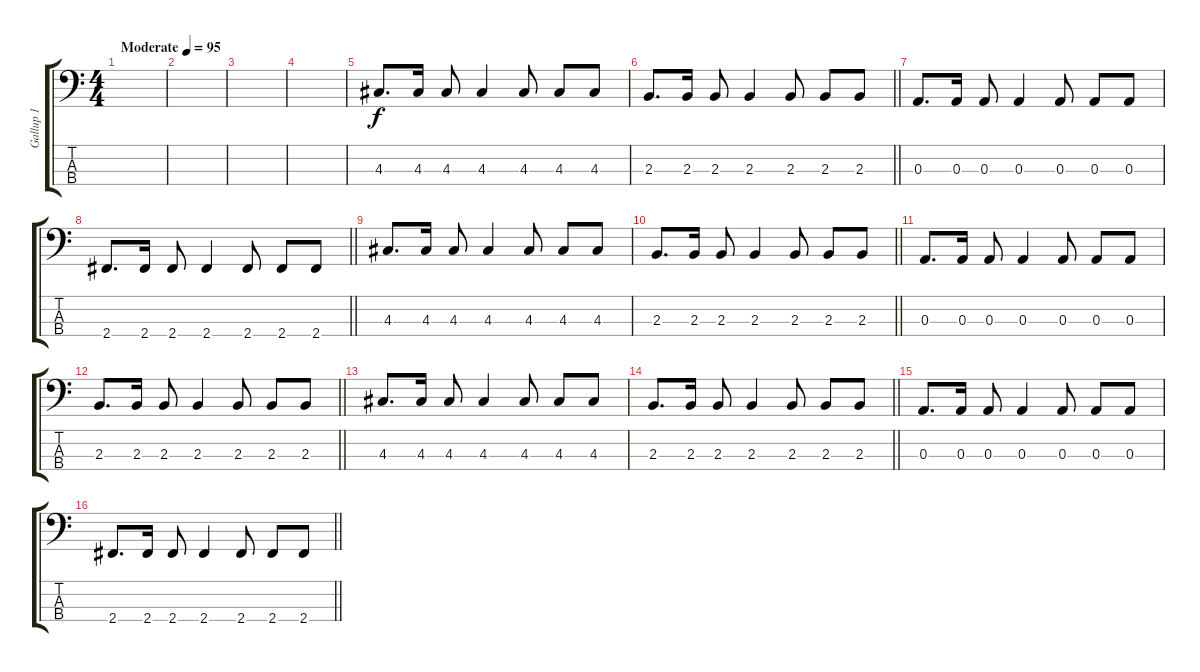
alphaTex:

\track ("Gallup 1" "Gallup 1") {instrument electricbassfinger}
\staff {score tabs}
\tuning (G2 D2 A1 E1) {hide}
\ts (4 4)
\tempo (95 "Moderate")
\clef f4
\ks c
|
|
|
|
4.3.8{d} 4.3.16 4.3.8 4.3.4 4.3.8 4.3.8 4.3.8 |
\barLineRight lightlight
2.3.8{d} 2.3.16 2.3.8 2.3.4 2.3.8 2.3.8 2.3.8 |
0.3.8{d} 0.3.16 0.3.8 0.3.4 0.3.8 0.3.8 0.3.8 |
\barLineRight lightlight
2.4.8{d} 2.4.16 2.4.8 2.4.4 2.4.8 2.4.8 2.4.8 |
4.3.8{d} 4.3.16 4.3.8 4.3.4 4.3.8 4.3.8 4.3.8 |
\barLineRight lightlight
2.3.8{d} 2.3.16 2.3.8 2.3.4 2.3.8 2.3.8 2.3.8 |
0.3.8{d} 0.3.16 0.3.8 0.3.4 0.3.8 0.3.8 0.3.8 |
\barLineRight lightlight
2.3.8{d} 2.3.16 2.3.8 2.3.4 2.3.8 2.3.8 2.3.8 |
4.3.8{d} 4.3.16 4.3.8 4.3.4 4.3.8 4.3.8 4.3.8 |
\barLineRight lightlight
2.3.8{d} 2.3.16 2.3.8 2.3.4 2.3.8 2.3.8 2.3.8 |
0.3.8{d} 0.3.16 0.3.8 0.3.4 0.3.8 0.3.8 0.3.8 |
\barLineRight lightlight
2.4.8{d} 2.4.16 2.4.8 2.4.4 2.4.8 2.4.8 2.4.8
